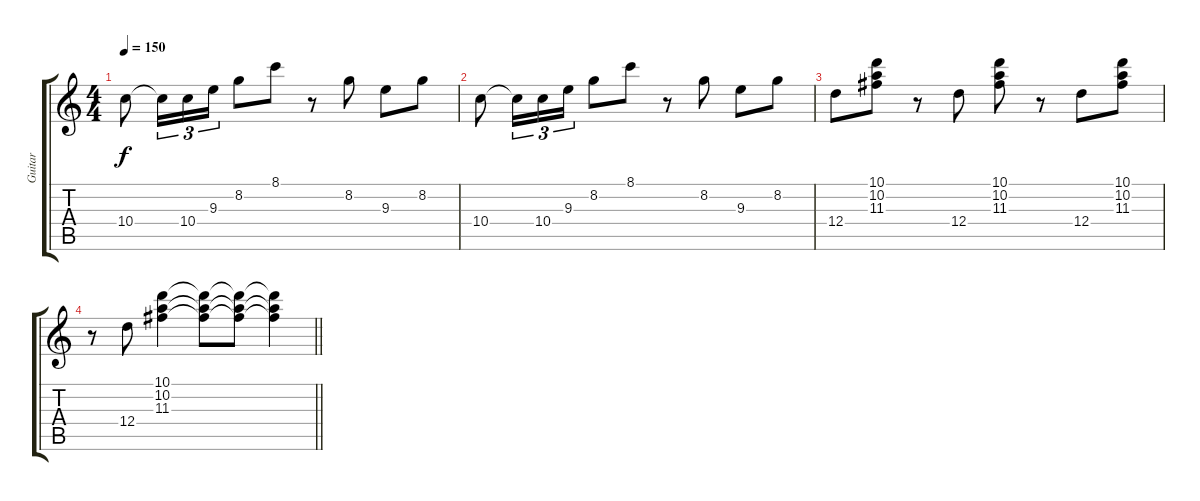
\track ("Guitar" "Guitar") {instrument acousticguitarsteel}
\staff {score tabs}
\tuning (E4 B3 G3 D3 A2 E2) {hide}
\ts (4 4)
\tempo 150
\clef g2
\ks c
10.4.8{dy f} 10.4{t}.16{tu (3 2)} 10.4.16{tu (3 2)} 9.3.16{tu (3 2)} 8.2.8 8.1.8 r.8 8.2.8 9.3.8 8.2.8 |
10.4.8 10.4{t}.16{tu (3 2)} 10.4.16{tu (3 2)} 9.3.16{tu (3 2)} 8.2.8 8.1.8 r.8 8.2.8 9.3.8 8.2.8 |
12.4.8 (10.1 10.2 11.3).8 r.8 12.4.8 (10.1 10.2 11.3).8 r.8 12.4.8 (10.1 10.2 11.3).8 |
\barLineRight lightlight
r.8 12.4.8 (10.1 10.2 11.3).4 (10.1{t} 10.2{t} 11.3{t}).8 (10.1{t} 10.2{t} 11.3{t}).8 (10.1{t} 10.2{t} 11.3{t}).4
